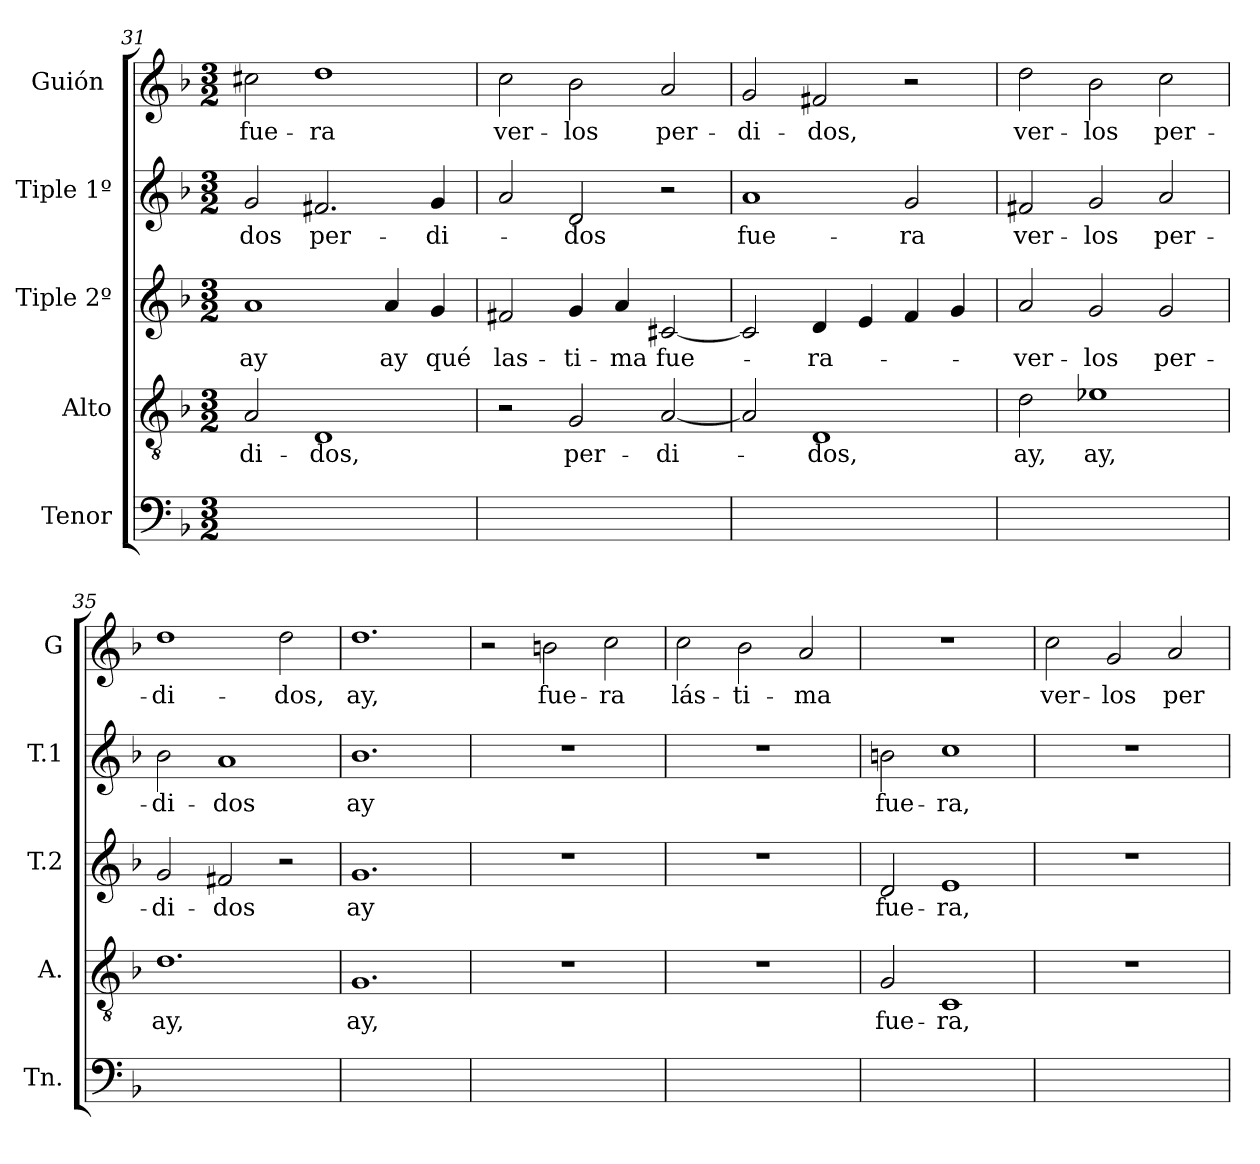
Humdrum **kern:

**kern	**kern	**text	**kern	**text	**kern	**text	**kern	**text
*part5	*part4	*part4	*part3	*part3	*part2	*part2	*part1	*part1
*staff5	*staff4	*staff4	*staff3	*staff3	*staff2	*staff2	*staff1	*staff1
*I"Tenor	*I"Alto	*	*I"Tiple 2º	*	*I"Tiple 1º	*	*I"Guión 	*
*I'Tn.	*I'A.	*	*I'T.2	*	*I'T.1	*	*I'G	*
*clefF4	*clefGv2	*	*clefG2	*	*clefG2	*	*clefG2	*
*k[b-]	*k[b-]	*	*k[b-]	*	*k[b-]	*	*k[b-]	*
*M3/2	*M3/2	*	*M3/2	*	*M3/2	*	*M3/2	*
=31	=31	=31	=31	=31	=31	=31	=31	=31
1.ryy	2A	-di-	1a	-ay	2g	-dos	2cc#X	fue-
.	1D	-dos,	.	.	2.f#X	-per-	1dd	-ra
.	.	.	4a	ay	.	.	.	.
.	.	.	4g	qué	4g	-di-	.	.
=32	=32	=32	=32	=32	=32	=32	=32	=32
1.ryy	2r	.	2f#X	las-	2a	.	2cc	ver-
.	2G	per-	4g	-ti-	2d	-dos	2b-	-los
.	.	.	4a	-ma	.	.	.	.
.	[2A	-di-	[2c#X	fue-	2r	.	2a	per-
=33	=33	=33	=33	=33	=33	=33	=33	=33
1.ryy	2A]	.	2c#]	.	1a	fue-	2g	-di-
.	1D	-dos,	4d	-ra-	.	.	2f#X	-dos,
.	.	.	4e	.	.	.	.	.
.	.	.	4f	.	2g	-ra	2r	.
.	.	.	4g	.	.	.	.	.
=34	=34	=34	=34	=34	=34	=34	=34	=34
1.ryy	2d	ay,	2a	-ver-	2f#X	ver-	2dd	ver-
.	1e-X	ay,	2g	-los	2g	-los	2b-	-los
.	.	.	2g	per-	2a	per-	2cc	per-
=35	=35	=35	=35	=35	=35	=35	=35	=35
1.ryy	1.d	ay,	2g	-di-	2b-	-di-	1dd	-di-
.	.	.	2f#X	-dos	1a	-dos	.	.
.	.	.	2r	.	.	.	2dd	-dos,
=36	=36	=36	=36	=36	=36	=36	=36	=36
1.ryy	1.G	ay,	1.g	ay	1.b-	ay	1.dd	ay,
=37	=37	=37	=37	=37	=37	=37	=37	=37
1.ryy	1.r	.	1.r	.	1.r	.	2r	.
.	.	.	.	.	.	.	2bn	fue-
.	.	.	.	.	.	.	2cc	-ra
=38	=38	=38	=38	=38	=38	=38	=38	=38
1.ryy	1.r	.	1.r	.	1.r	.	2cc	lás-
.	.	.	.	.	.	.	2b-	-ti-
.	.	.	.	.	.	.	2a	-ma
=39	=39	=39	=39	=39	=39	=39	=39	=39
1.ryy	2G	fue-	2d	fue-	2bn	fue-	1.r	.
.	1C	-ra,	1e	-ra,	1cc	-ra,	.	.
=40	=40	=40	=40	=40	=40	=40	=40	=40
1.ryy	1.r	.	1.r	.	1.r	.	2cc	ver-
.	.	.	.	.	.	.	2g	-los
.	.	.	.	.	.	.	2a	per-
=	=	=	=	=	=	=	=	=
*-	*-	*-	*-	*-	*-	*-	*-	*-
